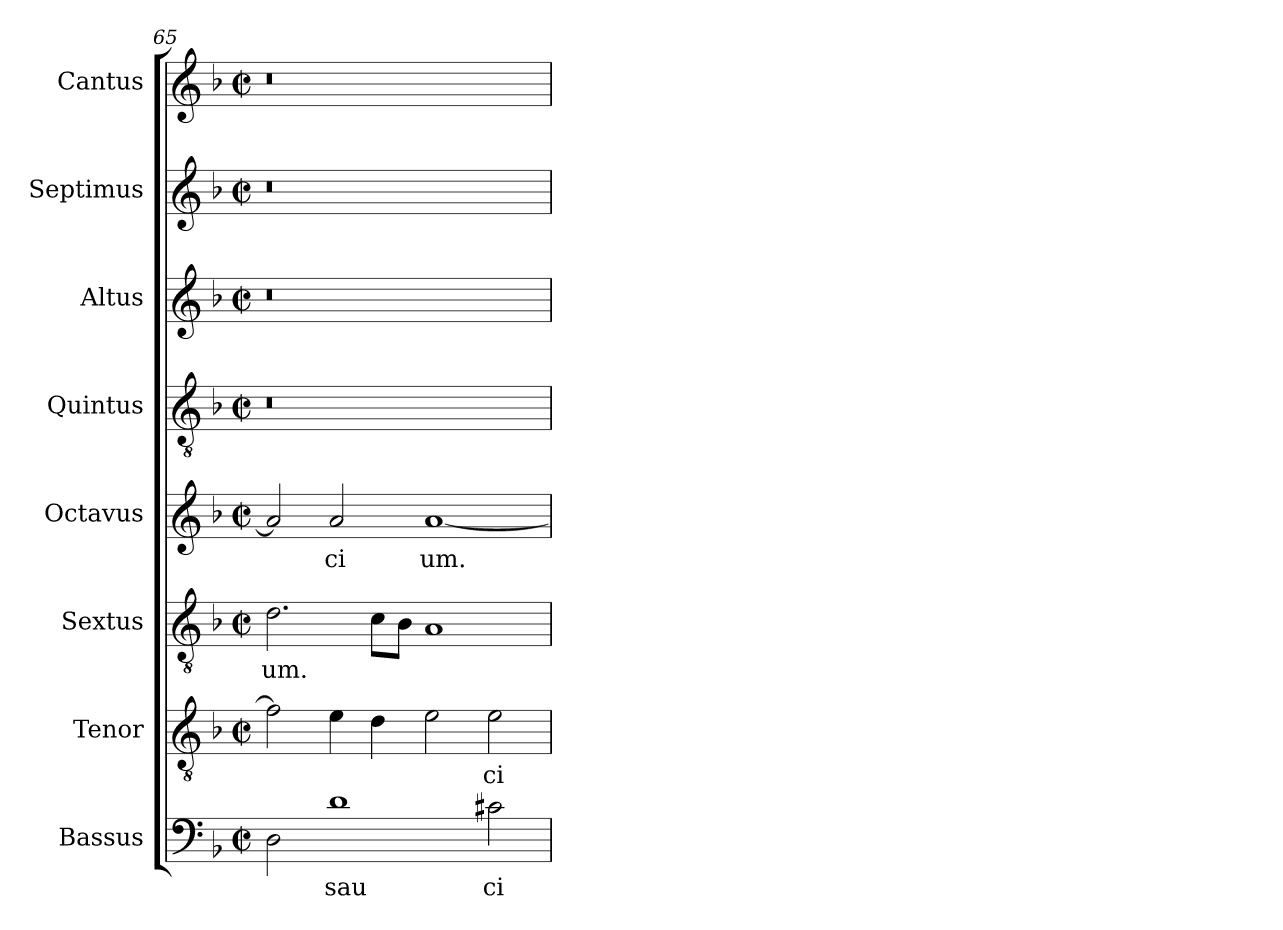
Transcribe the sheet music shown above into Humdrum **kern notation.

**kern	**text	**kern	**text	**kern	**text	**kern	**text	**kern	**kern	**kern	**kern
*part8	*part8	*part7	*part7	*part6	*part6	*part5	*part5	*part4	*part3	*part2	*part1
*staff8	*staff8	*staff7	*staff7	*staff6	*staff6	*staff5	*staff5	*staff4	*staff3	*staff2	*staff1
*I"Bassus	*	*I"Tenor	*	*I"Sextus	*	*I"Octavus	*	*I"Quintus	*I"Altus	*I"Septimus	*I"Cantus
*clefF4	*	*clefGv2	*	*clefGv2	*	*clefG2	*	*clefGv2	*clefG2	*clefG2	*clefG2
*k[b-]	*	*k[b-]	*	*k[b-]	*	*k[b-]	*	*k[b-]	*k[b-]	*k[b-]	*k[b-]
*F:	*	*F:	*	*F:	*	*F:	*	*F:	*F:	*F:	*F:
*M2/2	*	*M2/2	*	*M2/2	*	*M2/2	*	*M2/2	*M2/2	*M2/2	*M2/2
*met(c|)	*	*met(c|)	*	*met(c|)	*	*met(c|)	*	*met(c|)	*met(c|)	*met(c|)	*met(c|)
=65	=65	=65	=65	=65	=65	=65	=65	=65	=65	=65	=65
!	!	!	!	!	!LO:LY:b	!	!	!	!	!	!
2D\	.	2f\]	.	2.d\	-um.	2a/]	.	0r	0r	0r	0r
!	!LO:LY:b:cj	!	!	!	!	!	!LO:LY:b:cj	!	!	!	!
1d	sau	4e\	.	.	.	2a/	ci	.	.	.	.
.	.	4d\	.	8c\L	.	.	.	.	.	.	.
.	.	.	.	8B-\J	.	.	.	.	.	.	.
!	!	!	!	!	!	!	!LO:LY:b	!	!	!	!
.	.	2e\	.	1A	.	[<1a	um.	.	.	.	.
!	!LO:LY:b:cj	!	!LO:LY:b:cj	!	!	!	!	!	!	!	!
2c#\	ci	2e\	-ci-	.	.	.	.	.	.	.	.
=	=	=	=	=	=	=	=	=	=	=	=
*-	*-	*-	*-	*-	*-	*-	*-	*-	*-	*-	*-
